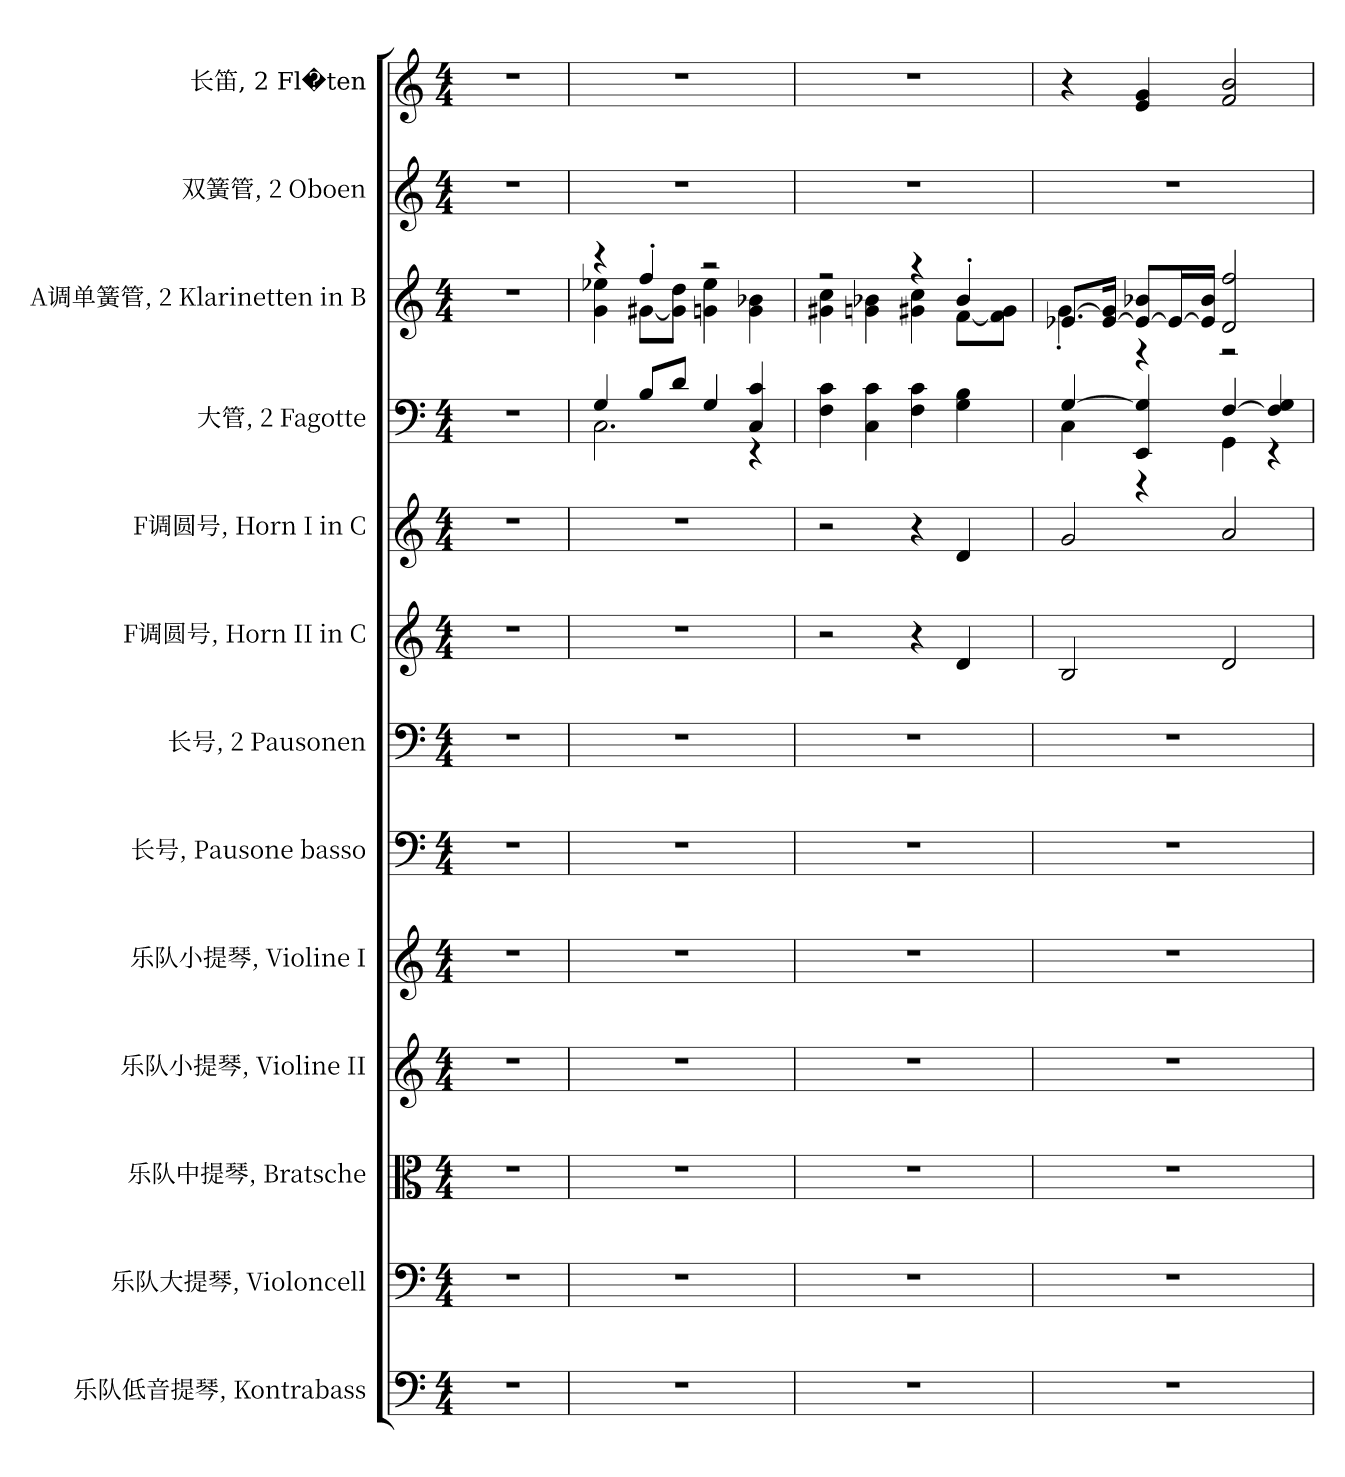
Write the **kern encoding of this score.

**kern	**kern	**kern	**kern	**kern	**kern	**kern	**kern	**kern	**kern	**kern	**kern	**kern
*part13	*part12	*part11	*part10	*part9	*part8	*part7	*part6	*part5	*part4	*part3	*part2	*part1
*staff13	*staff12	*staff11	*staff10	*staff9	*staff8	*staff7	*staff6	*staff5	*staff4	*staff3	*staff2	*staff1
*I"乐队低音提琴, Kontrabass	*I"乐队大提琴, Violoncell	*I"乐队中提琴, Bratsche	*I"乐队小提琴, Violine II	*I"乐队小提琴, Violine I	*I"长号, Pausone basso	*I"长号, 2 Pausonen	*I"F调圆号, Horn II in C	*I"F调圆号, Horn I in C	*I"大管, 2 Fagotte	*I"A调单簧管, 2 Klarinetten in B	*I"双簧管, 2 Oboen	*I"长笛, 2 Fl�ten
*	*	*	*	*	*	*	*I'F Hn.	*I'F Hn.	*	*	*I'Ob.	*I'Fl.
*clefF4	*clefF4	*clefC3	*clefG2	*clefG2	*clefF4	*clefF4	*clefG2	*clefG2	*clefF4	*clefG2	*clefG2	*clefG2
*ITrd7c12	*	*	*	*	*	*	*ITrd4c7	*ITrd4c7	*	*ITrd2c3	*	*
*k[]	*k[]	*k[]	*k[]	*k[]	*k[]	*k[]	*k[b-]	*k[b-]	*k[]	*k[f#c#g#]	*k[]	*k[]
*M4/4	*M4/4	*M4/4	*M4/4	*M4/4	*M4/4	*M4/4	*M4/4	*M4/4	*M4/4	*M4/4	*M4/4	*M4/4
*MM120	*MM120	*MM120	*MM120	*MM120	*MM120	*MM120	*MM120	*MM120	*MM120	*MM120	*MM120	*MM120
=1	=1	=1	=1	=1	=1	=1	=1	=1	=1	=1	=1	=1
1r	1r	1r	1r	1r	1r	1r	1r	1r	1r	1r	1r	1r
=2	=2	=2	=2	=2	=2	=2	=2	=2	=2	=2	=2	=2
*	*	*	*	*	*	*	*	*	*^	*^	*	*
1r	1r	1r	1r	1r	1r	1r	1r	1r	4G/	2.C\	4r	4e\ 4ccn\	1r	1r
.	.	.	.	.	.	.	.	.	8B/L	.	4dd'/	[8e#X\L	.	.
.	.	.	.	.	.	.	.	.	8d/J	.	.	8e#\] 8b\J	.	.
.	.	.	.	.	.	.	.	.	4G/	.	2r	4en\ 4cc\	.	.
.	.	.	.	.	.	.	.	.	4C/ 4c/	4r	.	4e\ 4gn\	.	.
*	*	*	*	*	*	*	*	*	*v	*v	*	*	*	*
=3	=3	=3	=3	=3	=3	=3	=3	=3	=3	=3	=3	=3	=3
1r	1r	1r	1r	1r	1r	1r	2r	2r	4F\ 4c\	2r	4e#X\ 4a\	1r	1r
.	.	.	.	.	.	.	.	.	4C\ 4c\	.	4en\ 4gn\	.	.
.	.	.	.	.	.	.	4r	4r	4F\ 4c\	4r	4e#X\ 4a\	.	.
.	.	.	.	.	.	.	4G/	4G/	4G\ 4B\	4g'/	[8d\L	.	.
.	.	.	.	.	.	.	.	.	.	.	8d\] 8e#\J	.	.
!!LO:PB:g=z
=4	=4	=4	=4	=4	=4	=4	=4	=4	=4	=4	=4	=4	=4
*	*	*	*	*	*	*	*	*	*^	*	*	*	*
1r	1r	1r	1r	1r	1r	1r	2E/	2c/	[4G/	4C\	[8.cn/L	4e'\	1r	4r
.	.	.	.	.	.	.	.	.	.	.	16c/_ 16e/Jk	.	.	.
.	.	.	.	.	.	.	.	.	4EE/ 4G/]	4r	8c/_ 8gn/L	4r	.	4e/ 4g/
.	.	.	.	.	.	.	.	.	.	.	16c/L_	.	.	.
.	.	.	.	.	.	.	.	.	.	.	16c/] 16g/JJ	.	.	.
.	.	.	.	.	.	.	2G/	2d/	[4F/	4GG\	2B/ 2dd/	2r	.	2f/ 2b/
.	.	.	.	.	.	.	.	.	4F/] 4G/	4r	.	.	.	.
*	*	*	*	*	*	*	*	*	*v	*v	*	*	*	*
*	*	*	*	*	*	*	*	*	*	*v	*v	*	*
=	=	=	=	=	=	=	=	=	=	=	=	=
*-	*-	*-	*-	*-	*-	*-	*-	*-	*-	*-	*-	*-
